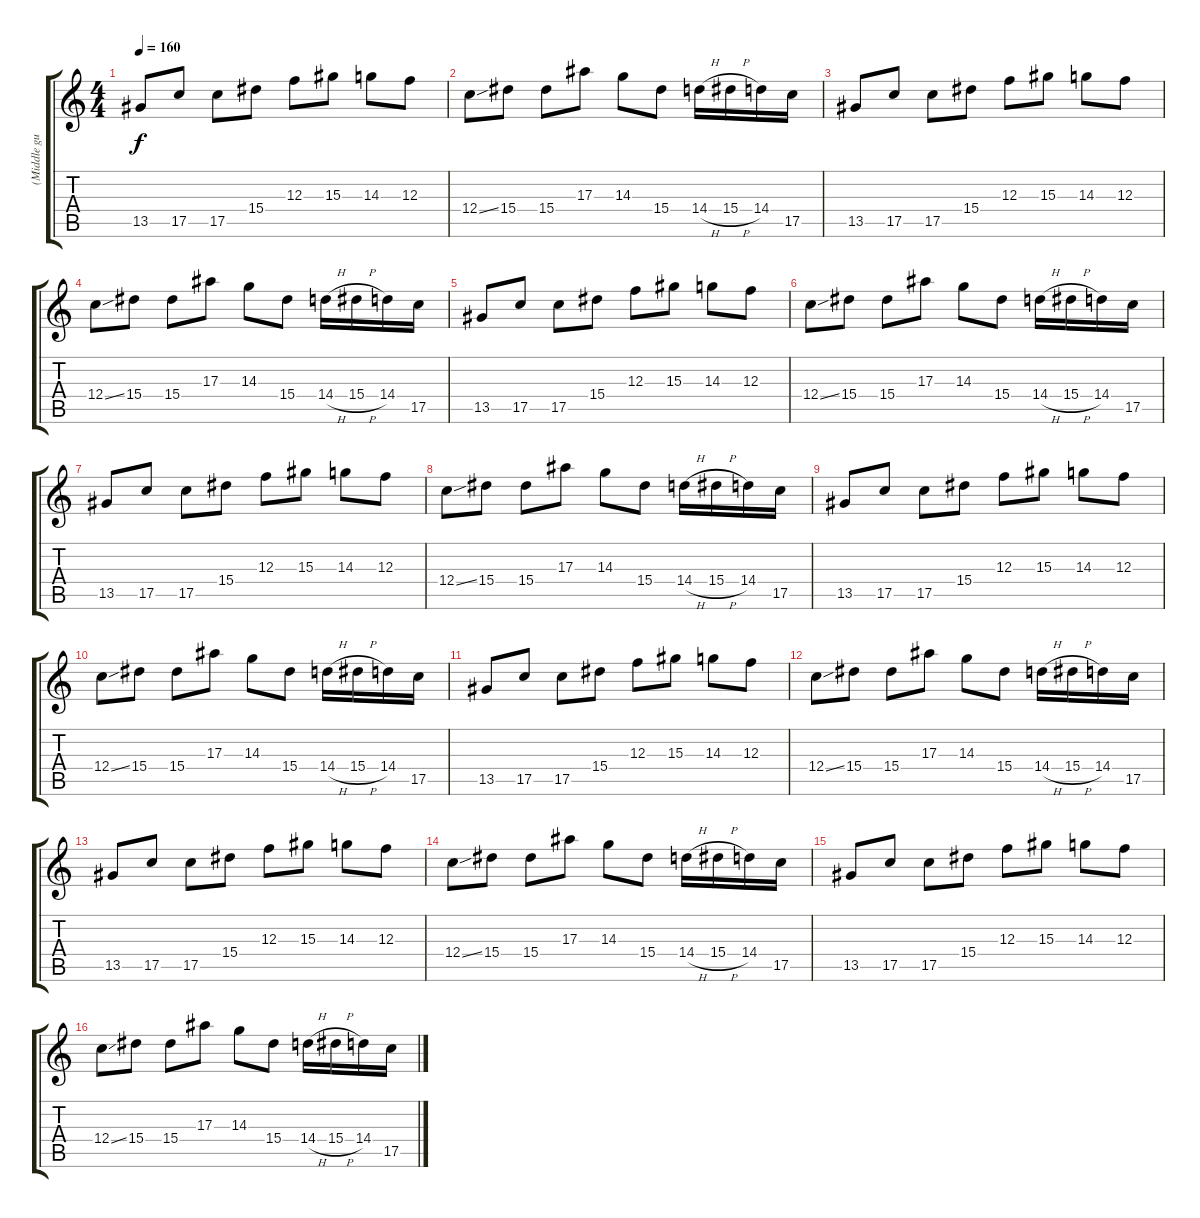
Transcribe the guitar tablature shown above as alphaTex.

\track ("(Middle guitar)" "(Middle gu") {instrument distortionguitar}
\staff {score tabs}
\tuning (D4 A3 F3 C3 G2 C2) {hide}
\ts (4 4)
\tempo 160
\clef g2
\ks c
13.5.8{dy f} 17.5.8 17.5.8 15.4.8 12.3.8 15.3.8 14.3.8 12.3.8 |
12.4{ss}.8 15.4.8 15.4.8 17.3.8 14.3.8 15.4.8 14.4{h}.16 15.4{h}.16 14.4.16 17.5.16 |
13.5.8 17.5.8 17.5.8 15.4.8 12.3.8 15.3.8 14.3.8 12.3.8 |
12.4{ss}.8 15.4.8 15.4.8 17.3.8 14.3.8 15.4.8 14.4{h}.16 15.4{h}.16 14.4.16 17.5.16 |
13.5.8 17.5.8 17.5.8 15.4.8 12.3.8 15.3.8 14.3.8 12.3.8 |
12.4{ss}.8 15.4.8 15.4.8 17.3.8 14.3.8 15.4.8 14.4{h}.16 15.4{h}.16 14.4.16 17.5.16 |
13.5.8 17.5.8 17.5.8 15.4.8 12.3.8 15.3.8 14.3.8 12.3.8 |
12.4{ss}.8 15.4.8 15.4.8 17.3.8 14.3.8 15.4.8 14.4{h}.16 15.4{h}.16 14.4.16 17.5.16 |
13.5.8 17.5.8 17.5.8 15.4.8 12.3.8 15.3.8 14.3.8 12.3.8 |
12.4{ss}.8 15.4.8 15.4.8 17.3.8 14.3.8 15.4.8 14.4{h}.16 15.4{h}.16 14.4.16 17.5.16 |
13.5.8 17.5.8 17.5.8 15.4.8 12.3.8 15.3.8 14.3.8 12.3.8 |
12.4{ss}.8 15.4.8 15.4.8 17.3.8 14.3.8 15.4.8 14.4{h}.16 15.4{h}.16 14.4.16 17.5.16 |
13.5.8 17.5.8 17.5.8 15.4.8 12.3.8 15.3.8 14.3.8 12.3.8 |
12.4{ss}.8 15.4.8 15.4.8 17.3.8 14.3.8 15.4.8 14.4{h}.16 15.4{h}.16 14.4.16 17.5.16 |
13.5.8 17.5.8 17.5.8 15.4.8 12.3.8 15.3.8 14.3.8 12.3.8 |
12.4{ss}.8 15.4.8 15.4.8 17.3.8 14.3.8 15.4.8 14.4{h}.16 15.4{h}.16 14.4.16 17.5.16
